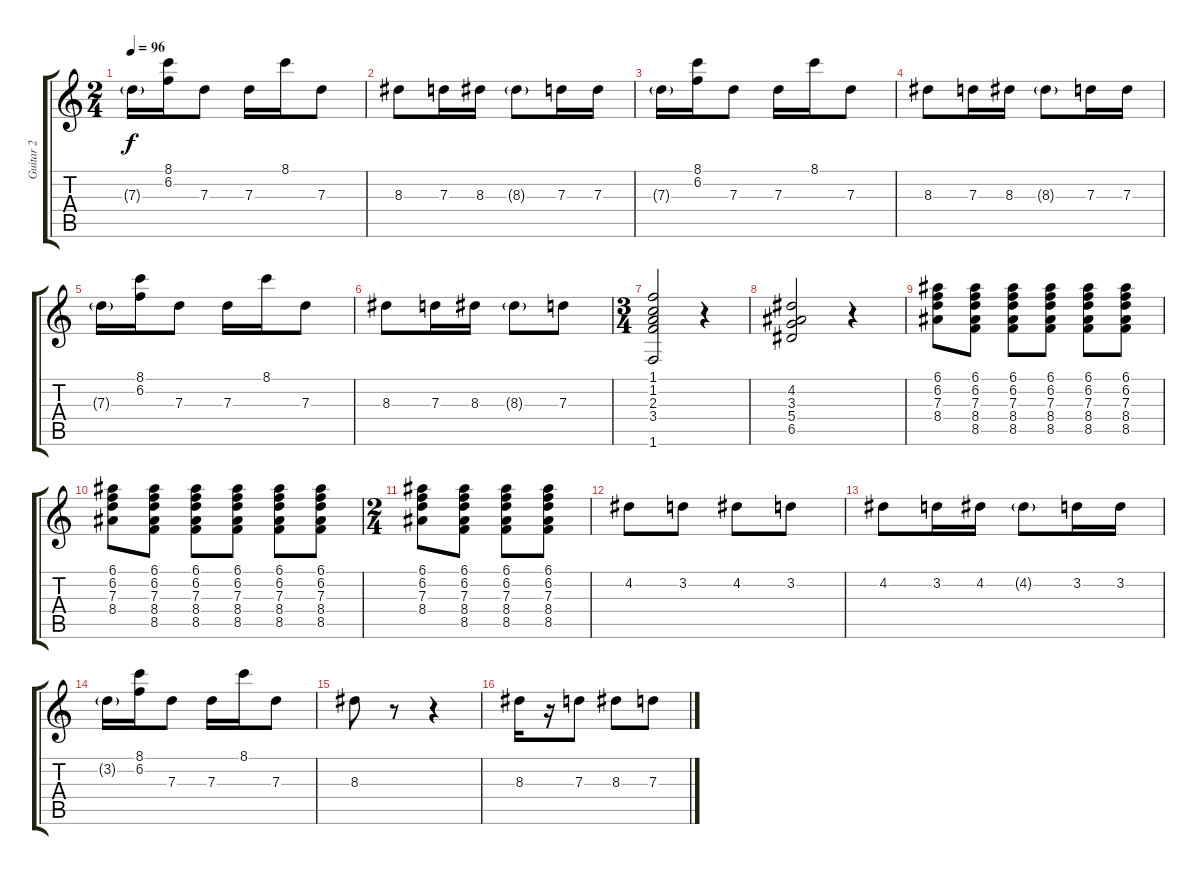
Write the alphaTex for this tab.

\track ("Guitar 2" "Guitar 2") {instrument electricguitarclean}
\staff {score tabs}
\tuning (E4 B3 G3 D3 A2 E2) {hide}
\ts (2 4)
\tempo 96
\clef g2
\ks c
7.3{g}.16{dy f} (8.1 6.2).16 7.3.8 7.3.16 8.1.16 7.3.8 |
8.3.8 7.3.16 8.3.16 8.3{g}.8 7.3.16 7.3.16 |
7.3{g}.16 (8.1 6.2).16 7.3.8 7.3.16 8.1.16 7.3.8 |
8.3.8 7.3.16 8.3.16 8.3{g}.8 7.3.16 7.3.16 |
7.3{g}.16 (8.1 6.2).16 7.3.8 7.3.16 8.1.16 7.3.8 |
8.3.8 7.3.16 8.3.16 8.3{g}.8 7.3.8 |
\ts (3 4)
(1.1 1.2 2.3 3.4 1.6).2 r.4 |
(4.2 3.3 5.4 6.5).2 r.4 |
(6.1 6.2 7.3 8.4).8 (6.1 6.2 7.3 8.4 8.5).8 (6.1 6.2 7.3 8.4 8.5).8 (6.1 6.2 7.3 8.4 8.5).8 (6.1 6.2 7.3 8.4 8.5).8 (6.1 6.2 7.3 8.4 8.5).8 |
(6.1 6.2 7.3 8.4).8 (6.1 6.2 7.3 8.4 8.5).8 (6.1 6.2 7.3 8.4 8.5).8 (6.1 6.2 7.3 8.4 8.5).8 (6.1 6.2 7.3 8.4 8.5).8 (6.1 6.2 7.3 8.4 8.5).8 |
\ts (2 4)
(6.1 6.2 7.3 8.4).8 (6.1 6.2 7.3 8.4 8.5).8 (6.1 6.2 7.3 8.4 8.5).8 (6.1 6.2 7.3 8.4 8.5).8 |
4.2.8 3.2.8 4.2.8 3.2.8 |
4.2.8 3.2.16 4.2.16 4.2{g}.8 3.2.16 3.2.16 |
3.2{g}.16 (8.1 6.2).16 7.3.8 7.3.16 8.1.16 7.3.8 |
8.3.8 r.8 r.4 |
8.3.16 r.16 7.3.8 8.3.8 7.3.8
